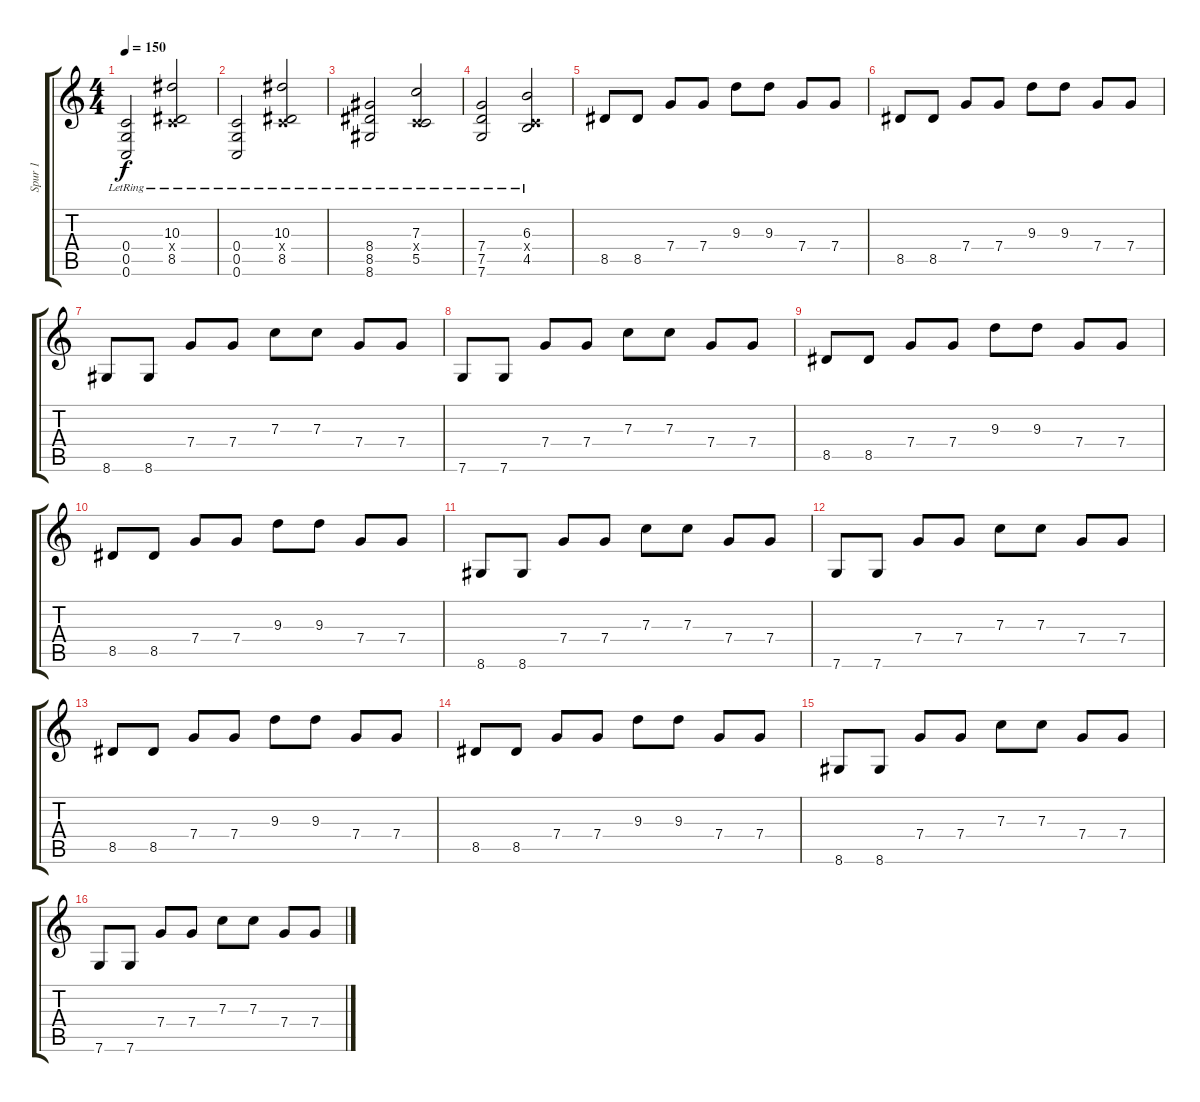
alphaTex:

\track ("Spur 1" "Spur 1") {instrument distortionguitar}
\staff {score tabs}
\tuning (D4 A3 F3 C3 G2 C2) {hide}
\ts (4 4)
\tempo 150
\clef g2
\ks c
(0.4{lr} 0.5{lr} 0.6{lr}).2{dy f} (10.3{lr} 0.4{x} 8.5{lr}).2 |
(0.4{lr} 0.5{lr} 0.6{lr}).2 (10.3{lr} 0.4{x} 8.5{lr}).2 |
(8.4{lr} 8.5{lr} 8.6{lr}).2 (7.3{lr} 0.4{x} 5.5{lr}).2 |
(7.4{lr} 7.5{lr} 7.6{lr}).2 (6.3{lr} 0.4{x} 4.5{lr}).2 |
8.5.8 8.5.8 7.4.8 7.4.8 9.3.8 9.3.8 7.4.8 7.4.8 |
8.5.8 8.5.8 7.4.8 7.4.8 9.3.8 9.3.8 7.4.8 7.4.8 |
8.6.8 8.6.8 7.4.8 7.4.8 7.3.8 7.3.8 7.4.8 7.4.8 |
7.6.8 7.6.8 7.4.8 7.4.8 7.3.8 7.3.8 7.4.8 7.4.8 |
8.5.8 8.5.8 7.4.8 7.4.8 9.3.8 9.3.8 7.4.8 7.4.8 |
8.5.8 8.5.8 7.4.8 7.4.8 9.3.8 9.3.8 7.4.8 7.4.8 |
8.6.8 8.6.8 7.4.8 7.4.8 7.3.8 7.3.8 7.4.8 7.4.8 |
7.6.8 7.6.8 7.4.8 7.4.8 7.3.8 7.3.8 7.4.8 7.4.8 |
8.5.8 8.5.8 7.4.8 7.4.8 9.3.8 9.3.8 7.4.8 7.4.8 |
8.5.8 8.5.8 7.4.8 7.4.8 9.3.8 9.3.8 7.4.8 7.4.8 |
8.6.8 8.6.8 7.4.8 7.4.8 7.3.8 7.3.8 7.4.8 7.4.8 |
7.6.8 7.6.8 7.4.8 7.4.8 7.3.8 7.3.8 7.4.8 7.4.8
